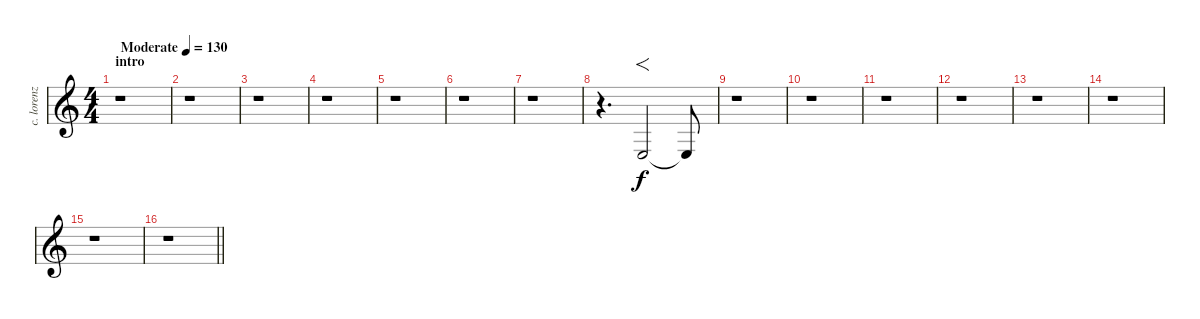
\track ("c. lorenz - keyboards #2" "c. lorenz ") {instrument synthstrings2}
\staff {score}
\tuning (E4 B3 G3 D3 A2 E2) {hide}
\ts (4 4)
\section ("" "intro")
\tempo (130 "Moderate")
\clef g2
\ks c
r.1{dy f instrument synthstrings2} |
r.1 |
r.1 |
r.1 |
r.1 |
r.1 |
r.1 |
r.4{d} 7.5.2{f} 7.5{t}.8 |
r.1 |
r.1 |
r.1 |
r.1 |
r.1 |
r.1 |
r.1 |
\barLineRight lightlight
r.1
